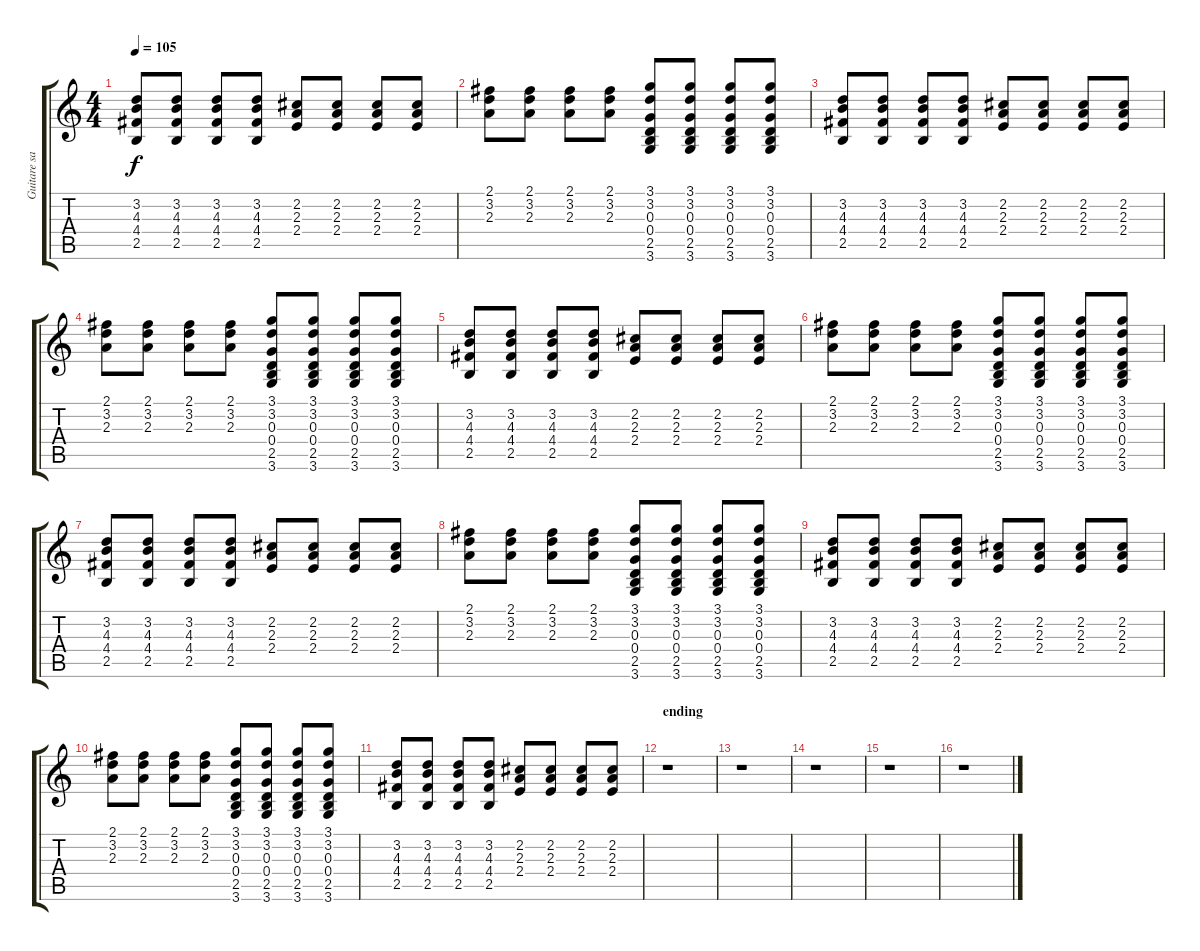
\track ("Guitare saturée" "Guitare sa") {instrument overdrivenguitar}
\staff {score tabs}
\tuning (E4 B3 G3 D3 A2 E2) {hide}
\ts (4 4)
\tempo 105
\clef g2
\ks c
(3.2 4.3 4.4 2.5).8{dy f} (3.2 4.3 4.4 2.5).8 (3.2 4.3 4.4 2.5).8 (3.2 4.3 4.4 2.5).8 (2.2 2.3 2.4).8 (2.2 2.3 2.4).8 (2.2 2.3 2.4).8 (2.2 2.3 2.4).8 |
(2.1 3.2 2.3).8 (2.1 3.2 2.3).8 (2.1 3.2 2.3).8 (2.1 3.2 2.3).8 (3.1 3.2 0.3 0.4 2.5 3.6).8 (3.1 3.2 0.3 0.4 2.5 3.6).8 (3.1 3.2 0.3 0.4 2.5 3.6).8 (3.1 3.2 0.3 0.4 2.5 3.6).8 |
(3.2 4.3 4.4 2.5).8 (3.2 4.3 4.4 2.5).8 (3.2 4.3 4.4 2.5).8 (3.2 4.3 4.4 2.5).8 (2.2 2.3 2.4).8 (2.2 2.3 2.4).8 (2.2 2.3 2.4).8 (2.2 2.3 2.4).8 |
\section ("" "")
(2.1 3.2 2.3).8 (2.1 3.2 2.3).8 (2.1 3.2 2.3).8 (2.1 3.2 2.3).8 (3.1 3.2 0.3 0.4 2.5 3.6).8 (3.1 3.2 0.3 0.4 2.5 3.6).8 (3.1 3.2 0.3 0.4 2.5 3.6).8 (3.1 3.2 0.3 0.4 2.5 3.6).8 |
(3.2 4.3 4.4 2.5).8 (3.2 4.3 4.4 2.5).8 (3.2 4.3 4.4 2.5).8 (3.2 4.3 4.4 2.5).8 (2.2 2.3 2.4).8 (2.2 2.3 2.4).8 (2.2 2.3 2.4).8 (2.2 2.3 2.4).8 |
(2.1 3.2 2.3).8 (2.1 3.2 2.3).8 (2.1 3.2 2.3).8 (2.1 3.2 2.3).8 (3.1 3.2 0.3 0.4 2.5 3.6).8 (3.1 3.2 0.3 0.4 2.5 3.6).8 (3.1 3.2 0.3 0.4 2.5 3.6).8 (3.1 3.2 0.3 0.4 2.5 3.6).8 |
(3.2 4.3 4.4 2.5).8 (3.2 4.3 4.4 2.5).8 (3.2 4.3 4.4 2.5).8 (3.2 4.3 4.4 2.5).8 (2.2 2.3 2.4).8 (2.2 2.3 2.4).8 (2.2 2.3 2.4).8 (2.2 2.3 2.4).8 |
(2.1 3.2 2.3).8 (2.1 3.2 2.3).8 (2.1 3.2 2.3).8 (2.1 3.2 2.3).8 (3.1 3.2 0.3 0.4 2.5 3.6).8 (3.1 3.2 0.3 0.4 2.5 3.6).8 (3.1 3.2 0.3 0.4 2.5 3.6).8 (3.1 3.2 0.3 0.4 2.5 3.6).8 |
(3.2 4.3 4.4 2.5).8 (3.2 4.3 4.4 2.5).8 (3.2 4.3 4.4 2.5).8 (3.2 4.3 4.4 2.5).8 (2.2 2.3 2.4).8 (2.2 2.3 2.4).8 (2.2 2.3 2.4).8 (2.2 2.3 2.4).8 |
(2.1 3.2 2.3).8 (2.1 3.2 2.3).8 (2.1 3.2 2.3).8 (2.1 3.2 2.3).8 (3.1 3.2 0.3 0.4 2.5 3.6).8 (3.1 3.2 0.3 0.4 2.5 3.6).8 (3.1 3.2 0.3 0.4 2.5 3.6).8 (3.1 3.2 0.3 0.4 2.5 3.6).8 |
(3.2 4.3 4.4 2.5).8 (3.2 4.3 4.4 2.5).8 (3.2 4.3 4.4 2.5).8 (3.2 4.3 4.4 2.5).8 (2.2 2.3 2.4).8 (2.2 2.3 2.4).8 (2.2 2.3 2.4).8 (2.2 2.3 2.4).8 |
\section ("" "ending")
r.1 |
r.1 |
r.1 |
r.1 |
r.1
